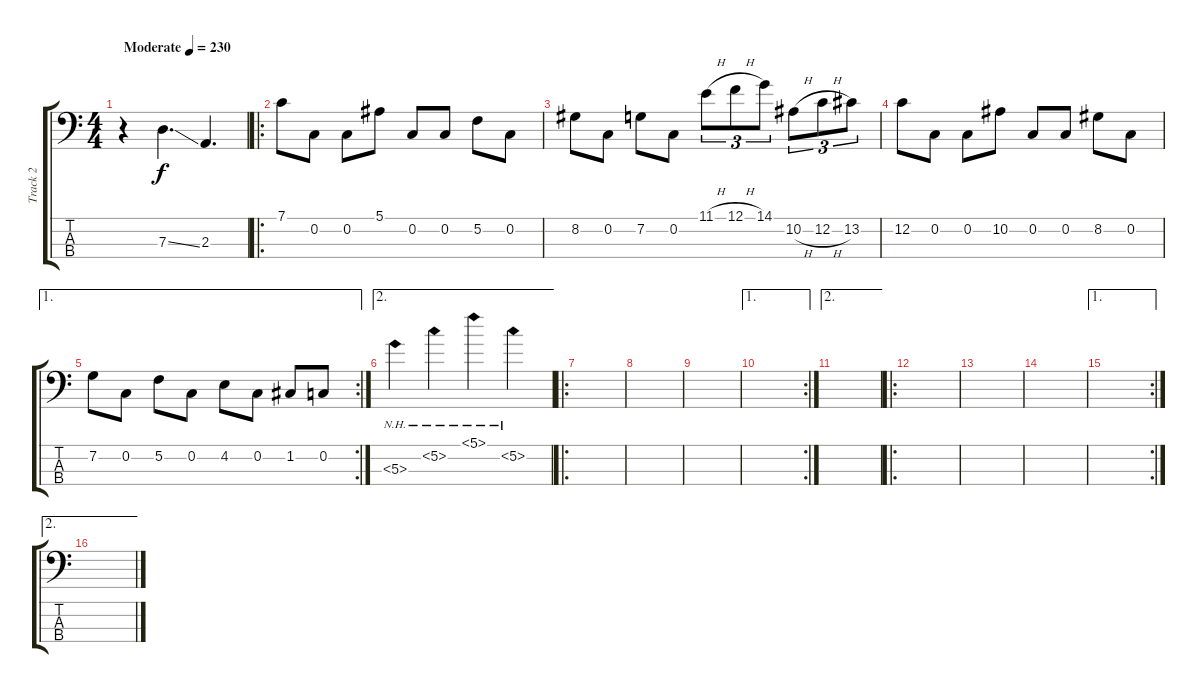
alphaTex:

\track ("Track 2" "Track 2") {instrument electricbassfinger}
\staff {score tabs}
\tuning (F2 C2 G1 D1) {hide}
\ts (4 4)
\tempo (230 "Moderate")
\clef f4
\ks c
r.4{dy f instrument electricbassfinger} 7.3{ss}.4{d} 2.3.4{d} |
\ro
7.1.8 0.2.8 0.2.8 5.1.8 0.2.8 0.2.8 5.2.8 0.2.8 |
8.2.8 0.2.8 7.2.8 0.2.8 11.1{h}.8{tu (3 2)} 12.1{h}.8{tu (3 2)} 14.1.8{tu (3 2)} 10.2{h}.8{tu (3 2)} 12.2{h}.8{tu (3 2)} 13.2.8{tu (3 2)} |
12.2.8 0.2.8 0.2.8 10.2.8 0.2.8 0.2.8 8.2.8 0.2.8 |
\ae 1
\rc 2
7.2.8 0.2.8 5.2.8 0.2.8 4.2.8 0.2.8 1.2.8 0.2.8 |
\ae 2
5.3{nh}.4 5.2{nh}.4 5.1{nh}.4 5.2{nh}.4 |
\ro
|
|
|
\ae 1
\rc 2
|
\ae 2
|
\ro
|
|
|
\ae 1
\rc 2
|
\ae 2
